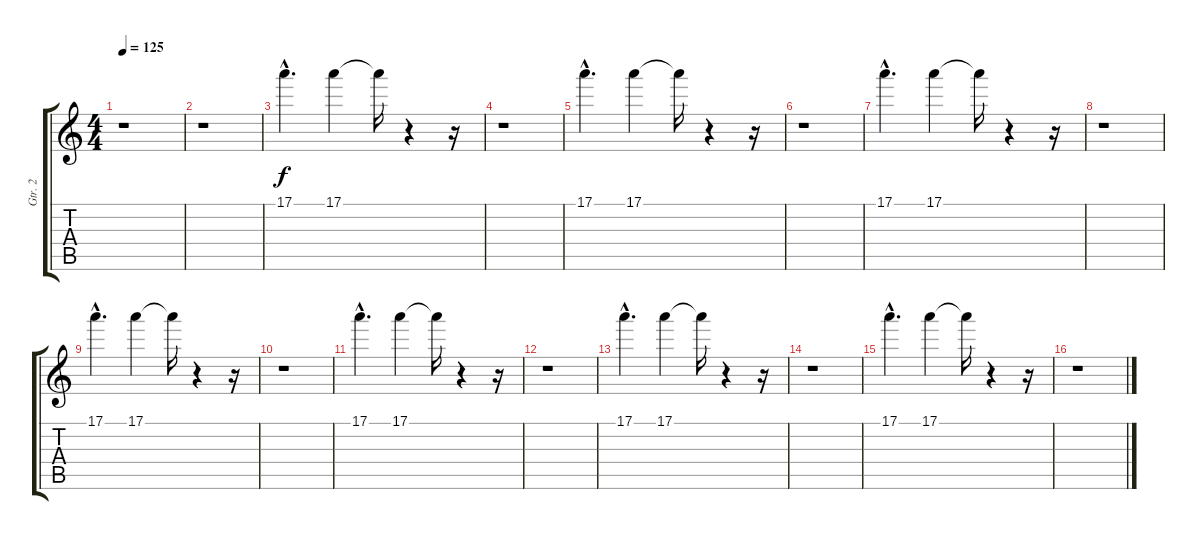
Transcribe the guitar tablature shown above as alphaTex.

\track ("Gtr. 2" "Gtr. 2") {instrument electricguitarclean}
\staff {score tabs}
\tuning (E4 B3 G3 D3 A2 E2) {hide}
\ts (4 4)
\tempo 125
\clef g2
\ks c
r.1{dy f} |
r.1 |
17.1{hac}.4{d} 17.1.4 17.1{t}.16 r.4 r.16 |
r.1 |
17.1{hac}.4{d} 17.1.4 17.1{t}.16 r.4 r.16 |
r.1 |
17.1{hac}.4{d} 17.1.4 17.1{t}.16 r.4 r.16 |
r.1 |
17.1{hac}.4{d} 17.1.4 17.1{t}.16 r.4 r.16 |
r.1 |
17.1{hac}.4{d} 17.1.4 17.1{t}.16 r.4 r.16 |
r.1 |
17.1{hac}.4{d} 17.1.4 17.1{t}.16 r.4 r.16 |
r.1 |
17.1{hac}.4{d} 17.1.4 17.1{t}.16 r.4 r.16 |
r.1
